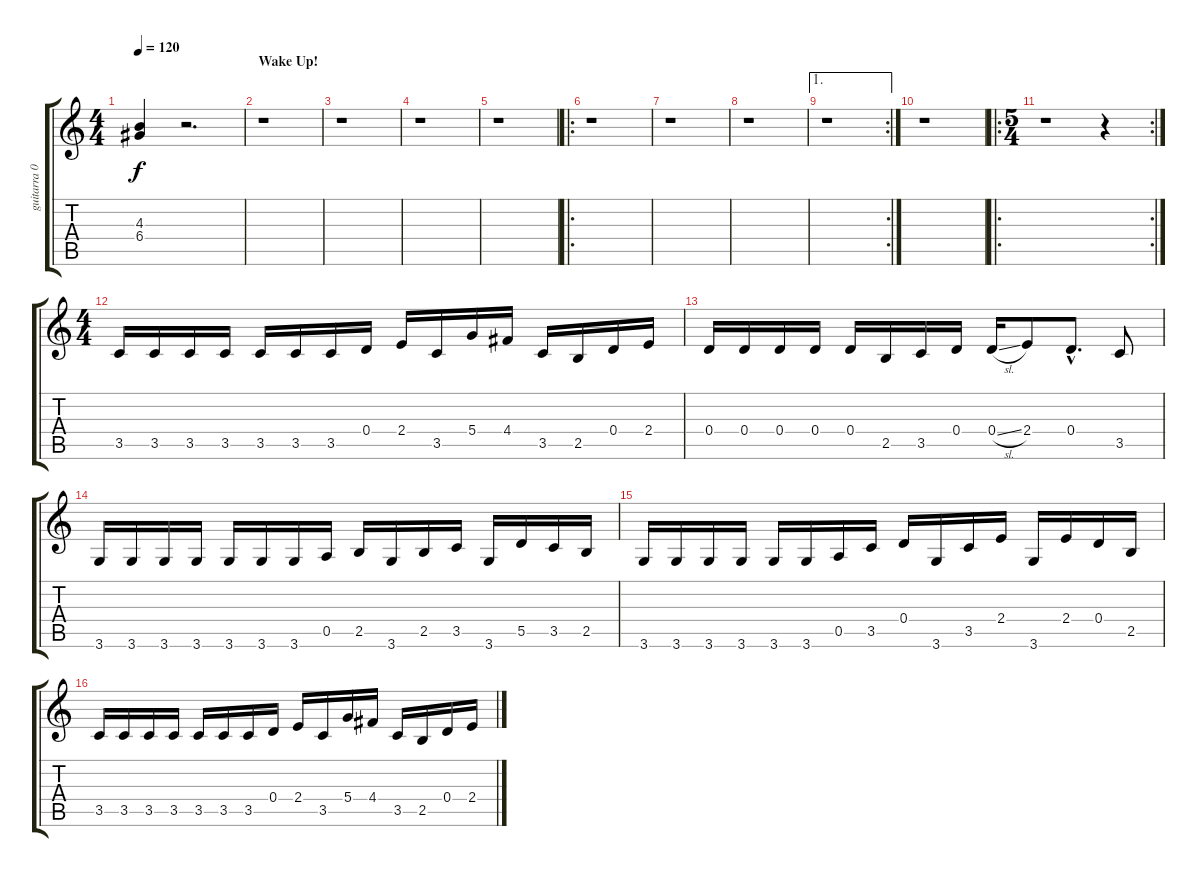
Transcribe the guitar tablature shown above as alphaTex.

\track ("guitarra 01" "guitarra 0") {instrument electricguitarclean}
\staff {score tabs}
\tuning (E4 B3 G3 D3 A2 E2) {hide}
\ts (4 4)
\tempo 120
\clef g2
\ks c
(4.3{t} 6.4{t}).4{dy f} r.2{d} |
\section ("" "Wake Up!")
r.1 |
r.1 |
r.1 |
r.1 |
\ro
r.1 |
r.1 |
r.1 |
\ae 1
\rc 2
r.1 |
r.1 |
\ro
\rc 2
\ts (5 4)
r.1 r.4 |
\ts (4 4)
3.5.16{volume 12 instrument distortionguitar} 3.5.16 3.5.16 3.5.16 3.5.16 3.5.16 3.5.16 0.4.16 2.4.16 3.5.16 5.4.16 4.4.16 3.5.16 2.5.16 0.4.16 2.4.16 |
0.4.16 0.4.16 0.4.16 0.4.16 0.4.16 2.5.16 3.5.16 0.4.16 0.4{sl}.16 2.4.8 0.4{hac}.8{d} 3.5.8 |
3.6.16 3.6.16 3.6.16 3.6.16 3.6.16 3.6.16 3.6.16 0.5.16 2.5.16 3.6.16 2.5.16 3.5.16 3.6.16 5.5.16 3.5.16 2.5.16 |
3.6.16 3.6.16 3.6.16 3.6.16 3.6.16 3.6.16 0.5.16 3.5.16 0.4.16 3.6.16 3.5.16 2.4.16 3.6.16 2.4.16 0.4.16 2.5.16 |
3.5.16{volume 11 instrument distortionguitar} 3.5.16 3.5.16 3.5.16 3.5.16 3.5.16 3.5.16 0.4.16 2.4.16 3.5.16 5.4.16 4.4.16 3.5.16 2.5.16 0.4.16 2.4.16
